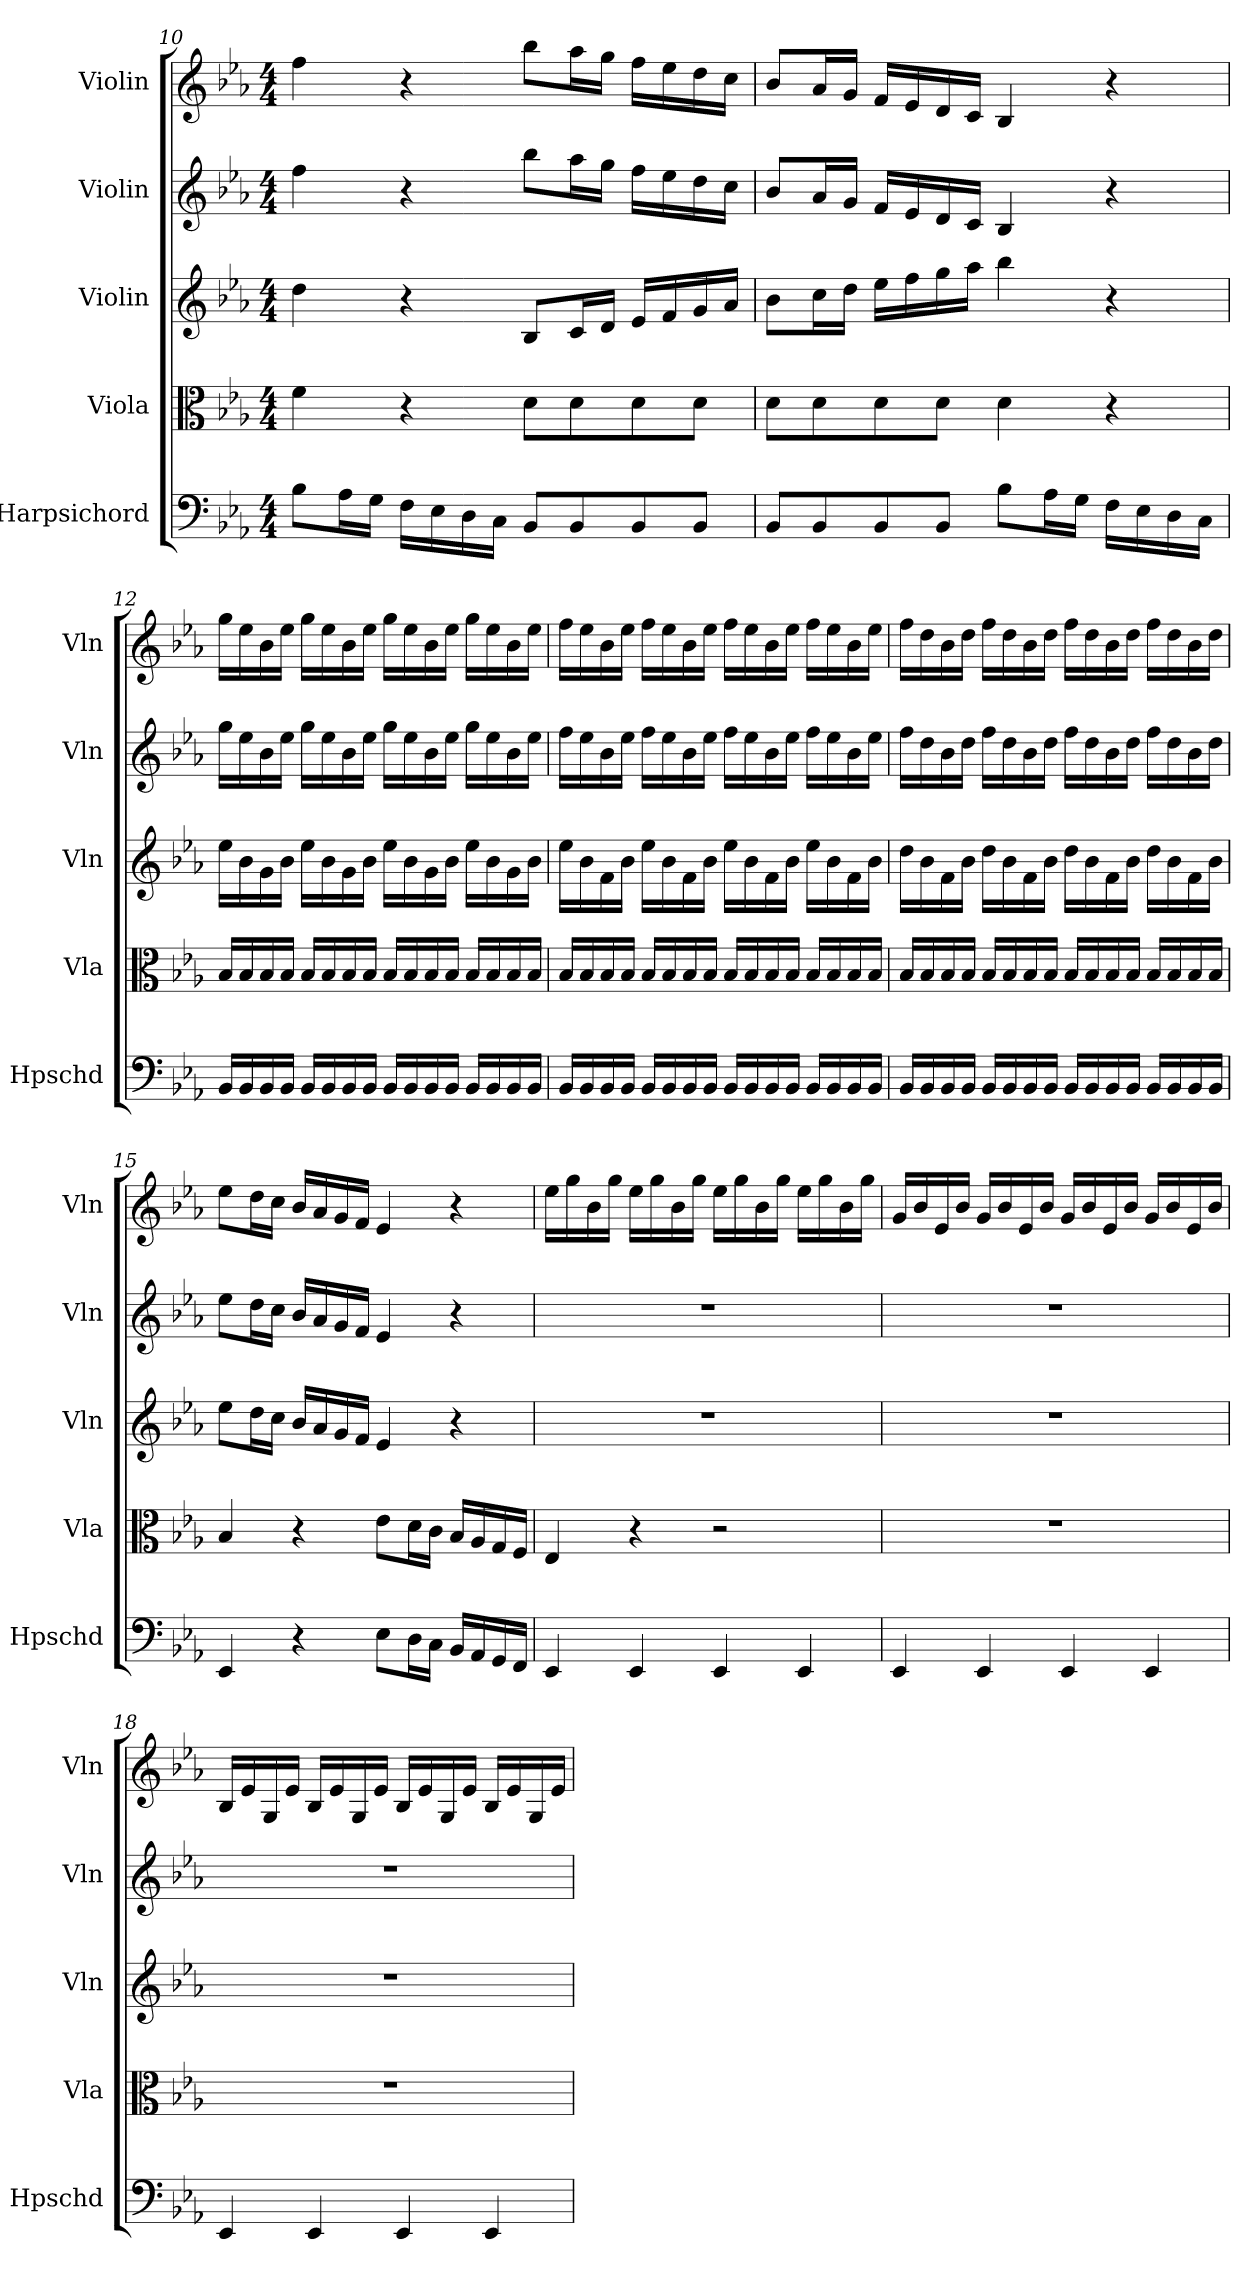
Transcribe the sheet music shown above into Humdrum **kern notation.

**kern	**kern	**kern	**kern	**kern
*part5	*part4	*part3	*part2	*part1
*staff5	*staff4	*staff3	*staff2	*staff1
*I"Harpsichord	*I"Viola	*I"Violin	*I"Violin	*I"Violin
*I'Hpschd	*I'Vla	*I'Vln	*I'Vln	*I'Vln
*clefF4	*clefC3	*clefG2	*clefG2	*clefG2
*k[b-e-a-]	*k[b-e-a-]	*k[b-e-a-]	*k[b-e-a-]	*k[b-e-a-]
*M4/4	*M4/4	*M4/4	*M4/4	*M4/4
=10	=10	=10	=10	=10
8B-\L	4f\	4dd\	4ff\	4ff\
16A-\L	.	.	.	.
16G\JJ	.	.	.	.
16F\LL	4r	4r	4r	4r
16E-\	.	.	.	.
16D\	.	.	.	.
16C\JJ	.	.	.	.
8BB-/L	8d\L	8B-/L	8bb-\L	8bb-\L
8BB-/	8d\	16c/L	16aa-\L	16aa-\L
.	.	16d/JJ	16gg\JJ	16gg\JJ
8BB-/	8d\	16e-/LL	16ff\LL	16ff\LL
.	.	16f/	16ee-\	16ee-\
8BB-/J	8d\J	16g/	16dd\	16dd\
.	.	16a-/JJ	16cc\JJ	16cc\JJ
=11	=11	=11	=11	=11
8BB-/L	8d\L	8b-\L	8b-/L	8b-/L
8BB-/	8d\	16cc\L	16a-/L	16a-/L
.	.	16dd\JJ	16g/JJ	16g/JJ
8BB-/	8d\	16ee-\LL	16f/LL	16f/LL
.	.	16ff\	16e-/	16e-/
8BB-/J	8d\J	16gg\	16d/	16d/
.	.	16aa-\JJ	16c/JJ	16c/JJ
8B-\L	4d\	4bb-\	4B-/	4B-/
16A-\L	.	.	.	.
16G\JJ	.	.	.	.
16F\LL	4r	4r	4r	4r
16E-\	.	.	.	.
16D\	.	.	.	.
16C\JJ	.	.	.	.
=12	=12	=12	=12	=12
16BB-/LL	16B-/LL	16ee-\LL	16gg\LL	16gg\LL
16BB-/	16B-/	16b-\	16ee-\	16ee-\
16BB-/	16B-/	16g\	16b-\	16b-\
16BB-/JJ	16B-/JJ	16b-\JJ	16ee-\JJ	16ee-\JJ
16BB-/LL	16B-/LL	16ee-\LL	16gg\LL	16gg\LL
16BB-/	16B-/	16b-\	16ee-\	16ee-\
16BB-/	16B-/	16g\	16b-\	16b-\
16BB-/JJ	16B-/JJ	16b-\JJ	16ee-\JJ	16ee-\JJ
16BB-/LL	16B-/LL	16ee-\LL	16gg\LL	16gg\LL
16BB-/	16B-/	16b-\	16ee-\	16ee-\
16BB-/	16B-/	16g\	16b-\	16b-\
16BB-/JJ	16B-/JJ	16b-\JJ	16ee-\JJ	16ee-\JJ
16BB-/LL	16B-/LL	16ee-\LL	16gg\LL	16gg\LL
16BB-/	16B-/	16b-\	16ee-\	16ee-\
16BB-/	16B-/	16g\	16b-\	16b-\
16BB-/JJ	16B-/JJ	16b-\JJ	16ee-\JJ	16ee-\JJ
=13	=13	=13	=13	=13
16BB-/LL	16B-/LL	16ee-\LL	16ff\LL	16ff\LL
16BB-/	16B-/	16b-\	16ee-\	16ee-\
16BB-/	16B-/	16f\	16b-\	16b-\
16BB-/JJ	16B-/JJ	16b-\JJ	16ee-\JJ	16ee-\JJ
16BB-/LL	16B-/LL	16ee-\LL	16ff\LL	16ff\LL
16BB-/	16B-/	16b-\	16ee-\	16ee-\
16BB-/	16B-/	16f\	16b-\	16b-\
16BB-/JJ	16B-/JJ	16b-\JJ	16ee-\JJ	16ee-\JJ
16BB-/LL	16B-/LL	16ee-\LL	16ff\LL	16ff\LL
16BB-/	16B-/	16b-\	16ee-\	16ee-\
16BB-/	16B-/	16f\	16b-\	16b-\
16BB-/JJ	16B-/JJ	16b-\JJ	16ee-\JJ	16ee-\JJ
16BB-/LL	16B-/LL	16ee-\LL	16ff\LL	16ff\LL
16BB-/	16B-/	16b-\	16ee-\	16ee-\
16BB-/	16B-/	16f\	16b-\	16b-\
16BB-/JJ	16B-/JJ	16b-\JJ	16ee-\JJ	16ee-\JJ
=14	=14	=14	=14	=14
16BB-/LL	16B-/LL	16dd\LL	16ff\LL	16ff\LL
16BB-/	16B-/	16b-\	16dd\	16dd\
16BB-/	16B-/	16f\	16b-\	16b-\
16BB-/JJ	16B-/JJ	16b-\JJ	16dd\JJ	16dd\JJ
16BB-/LL	16B-/LL	16dd\LL	16ff\LL	16ff\LL
16BB-/	16B-/	16b-\	16dd\	16dd\
16BB-/	16B-/	16f\	16b-\	16b-\
16BB-/JJ	16B-/JJ	16b-\JJ	16dd\JJ	16dd\JJ
16BB-/LL	16B-/LL	16dd\LL	16ff\LL	16ff\LL
16BB-/	16B-/	16b-\	16dd\	16dd\
16BB-/	16B-/	16f\	16b-\	16b-\
16BB-/JJ	16B-/JJ	16b-\JJ	16dd\JJ	16dd\JJ
16BB-/LL	16B-/LL	16dd\LL	16ff\LL	16ff\LL
16BB-/	16B-/	16b-\	16dd\	16dd\
16BB-/	16B-/	16f\	16b-\	16b-\
16BB-/JJ	16B-/JJ	16b-\JJ	16dd\JJ	16dd\JJ
=15	=15	=15	=15	=15
4EE-/	4B-/	8ee-\L	8ee-\L	8ee-\L
.	.	16dd\L	16dd\L	16dd\L
.	.	16cc\JJ	16cc\JJ	16cc\JJ
4r	4r	16b-/LL	16b-/LL	16b-/LL
.	.	16a-/	16a-/	16a-/
.	.	16g/	16g/	16g/
.	.	16f/JJ	16f/JJ	16f/JJ
8E-\L	8e-\L	4e-/	4e-/	4e-/
16D\L	16d\L	.	.	.
16C\JJ	16c\JJ	.	.	.
16BB-/LL	16B-/LL	4r	4r	4r
16AA-/	16A-/	.	.	.
16GG/	16G/	.	.	.
16FF/JJ	16F/JJ	.	.	.
=16	=16	=16	=16	=16
4EE-/	4E-/	1r	1r	16ee-\LL
.	.	.	.	16gg\
.	.	.	.	16b-\
.	.	.	.	16gg\JJ
4EE-/	4r	.	.	16ee-\LL
.	.	.	.	16gg\
.	.	.	.	16b-\
.	.	.	.	16gg\JJ
4EE-/	2r	.	.	16ee-\LL
.	.	.	.	16gg\
.	.	.	.	16b-\
.	.	.	.	16gg\JJ
4EE-/	.	.	.	16ee-\LL
.	.	.	.	16gg\
.	.	.	.	16b-\
.	.	.	.	16gg\JJ
=17	=17	=17	=17	=17
4EE-/	1r	1r	1r	16g/LL
.	.	.	.	16b-/
.	.	.	.	16e-/
.	.	.	.	16b-/JJ
4EE-/	.	.	.	16g/LL
.	.	.	.	16b-/
.	.	.	.	16e-/
.	.	.	.	16b-/JJ
4EE-/	.	.	.	16g/LL
.	.	.	.	16b-/
.	.	.	.	16e-/
.	.	.	.	16b-/JJ
4EE-/	.	.	.	16g/LL
.	.	.	.	16b-/
.	.	.	.	16e-/
.	.	.	.	16b-/JJ
=18	=18	=18	=18	=18
4EE-/	1r	1r	1r	16B-/LL
.	.	.	.	16e-/
.	.	.	.	16G/
.	.	.	.	16e-/JJ
4EE-/	.	.	.	16B-/LL
.	.	.	.	16e-/
.	.	.	.	16G/
.	.	.	.	16e-/JJ
4EE-/	.	.	.	16B-/LL
.	.	.	.	16e-/
.	.	.	.	16G/
.	.	.	.	16e-/JJ
4EE-/	.	.	.	16B-/LL
.	.	.	.	16e-/
.	.	.	.	16G/
.	.	.	.	16e-/JJ
=	=	=	=	=
*-	*-	*-	*-	*-
